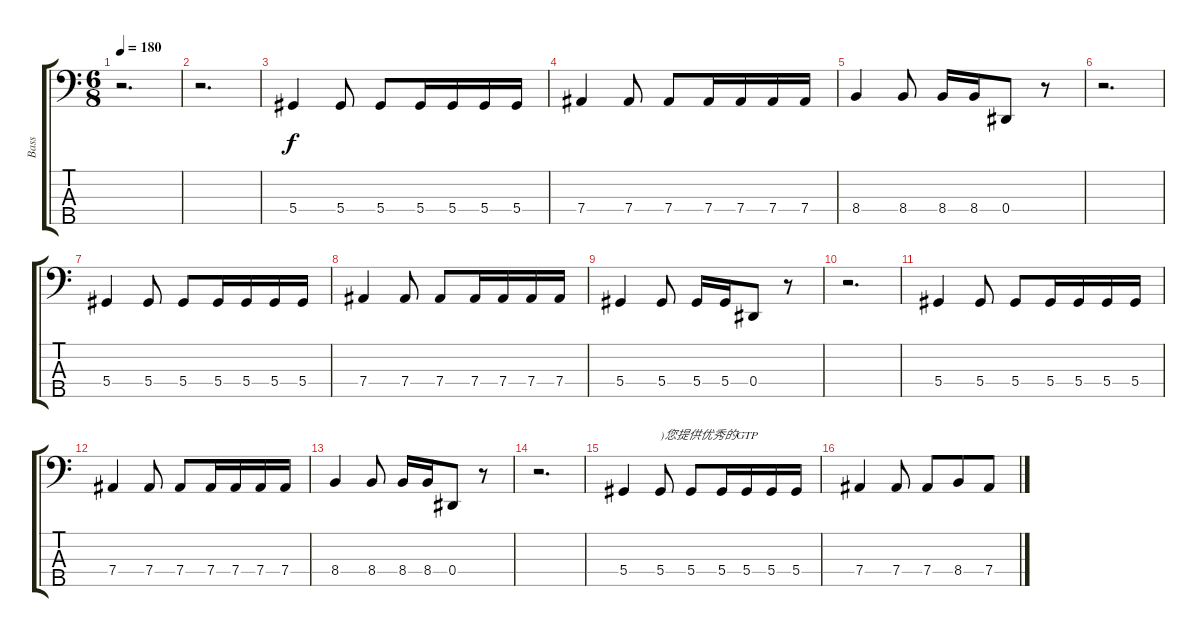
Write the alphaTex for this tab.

\track ("Bass" "Bass") {instrument electricbassfinger}
\staff {score tabs}
\tuning (Gb2 Db2 Ab1 Eb1 Bb0) {hide}
\ts (6 8)
\tempo 180
\clef f4
\ks c
r.2{d dy f instrument electricbassfinger} |
r.2{d} |
5.4.4 5.4.8 5.4.8 5.4.16 5.4.16 5.4.16 5.4.16 |
7.4.4 7.4.8 7.4.8 7.4.16 7.4.16 7.4.16 7.4.16 |
8.4.4 8.4.8 8.4.16 8.4.16 0.4.8 r.8 |
r.2{d} |
5.4.4 5.4.8 5.4.8 5.4.16 5.4.16 5.4.16 5.4.16 |
7.4.4 7.4.8 7.4.8 7.4.16 7.4.16 7.4.16 7.4.16 |
5.4.4 5.4.8 5.4.16 5.4.16 0.4.8 r.8 |
r.2{d} |
5.4.4 5.4.8 5.4.8 5.4.16 5.4.16 5.4.16 5.4.16 |
7.4.4 7.4.8 7.4.8 7.4.16 7.4.16 7.4.16 7.4.16 |
8.4.4 8.4.8 8.4.16 8.4.16 0.4.8 r.8 |
r.2{d} |
5.4.4 5.4.8{txt ")您提供优秀的GTP"} 5.4.8 5.4.16 5.4.16 5.4.16 5.4.16 |
7.4.4 7.4.8 7.4.8 8.4.8 7.4.8
